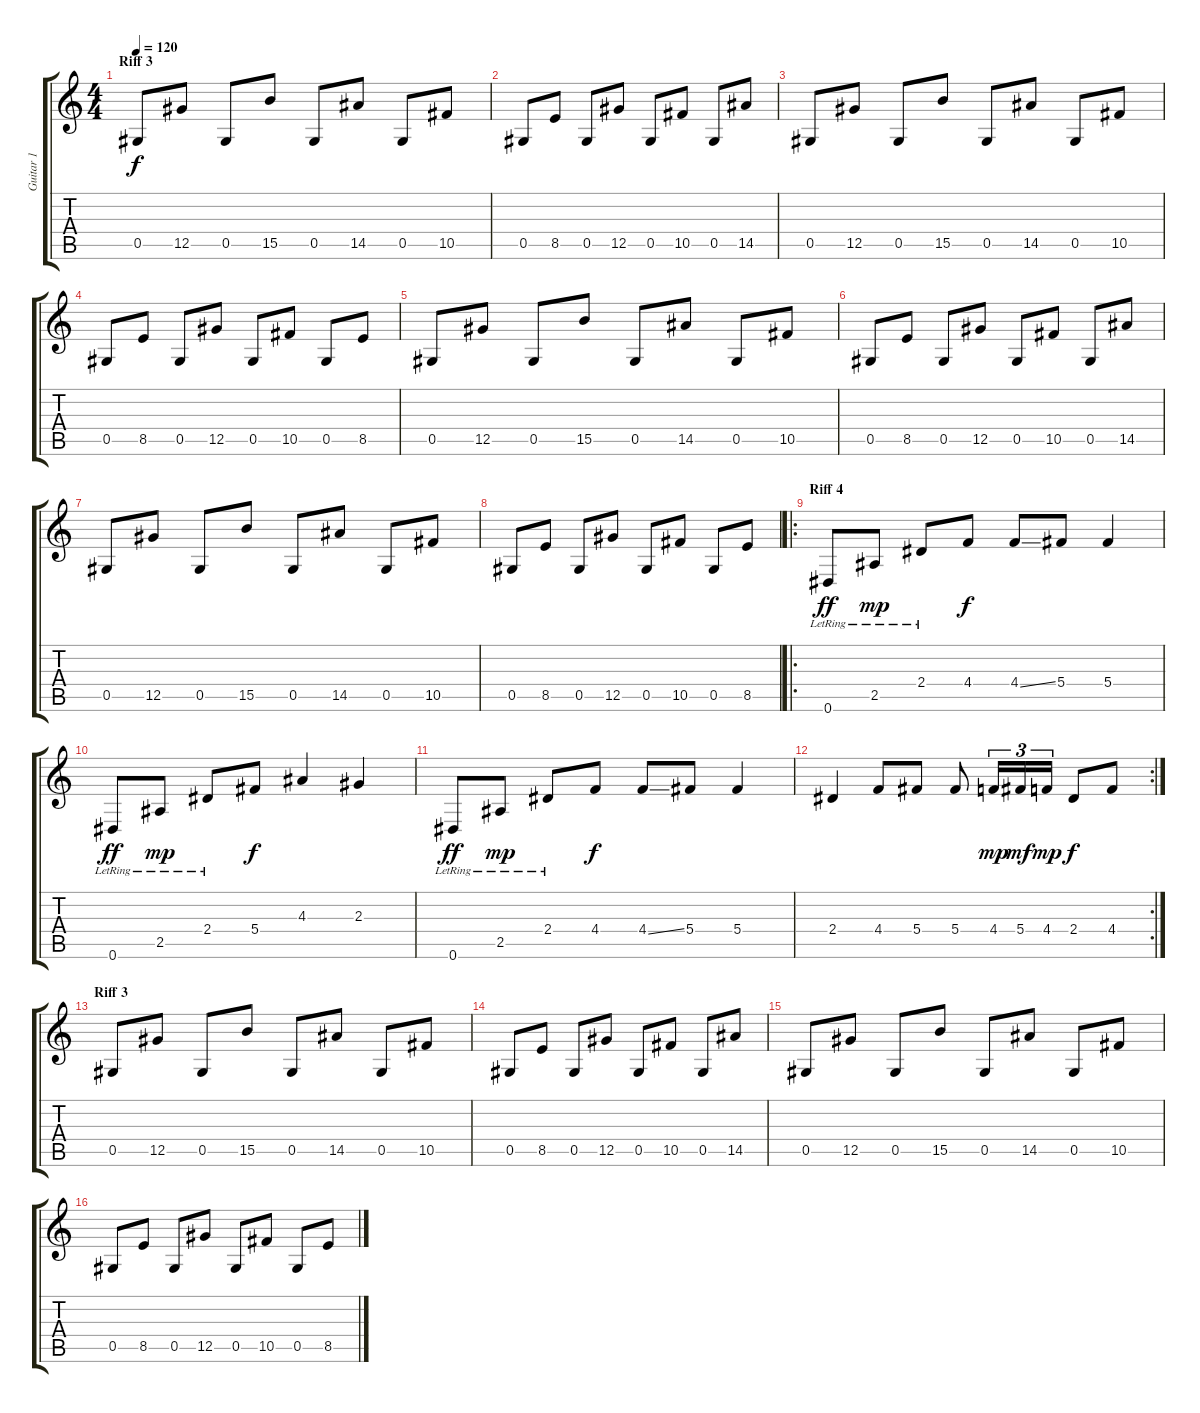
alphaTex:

\track ("Guitar 1" "Guitar 1") {instrument acousticguitarsteel}
\staff {score tabs}
\tuning (Eb4 Bb3 Gb3 Db3 Ab2 Eb2) {hide}
\ts (4 4)
\section ("" "Riff 3")
\tempo 120
\clef g2
\ks c
0.5.8{dy f} 12.5.8 0.5.8 15.5.8 0.5.8 14.5.8 0.5.8 10.5.8 |
0.5.8 8.5.8 0.5.8 12.5.8 0.5.8 10.5.8 0.5.8 14.5.8 |
0.5.8 12.5.8 0.5.8 15.5.8 0.5.8 14.5.8 0.5.8 10.5.8 |
0.5.8 8.5.8 0.5.8 12.5.8 0.5.8 10.5.8 0.5.8 8.5.8 |
0.5.8 12.5.8 0.5.8 15.5.8 0.5.8 14.5.8 0.5.8 10.5.8 |
0.5.8 8.5.8 0.5.8 12.5.8 0.5.8 10.5.8 0.5.8 14.5.8 |
0.5.8 12.5.8 0.5.8 15.5.8 0.5.8 14.5.8 0.5.8 10.5.8 |
0.5.8 8.5.8 0.5.8 12.5.8 0.5.8 10.5.8 0.5.8 8.5.8 |
\ro
\section ("" "Riff 4")
0.6{lr}.8{dy ff} 2.5{lr}.8{dy mp} 2.4{lr}.8 4.4.8{dy f} 4.4{ss}.8 5.4.8 5.4.4 |
0.6{lr}.8{dy ff} 2.5{lr}.8{dy mp} 2.4{lr}.8 5.4.8{dy f} 4.3.4 2.3.4 |
0.6{lr}.8{dy ff} 2.5{lr}.8{dy mp} 2.4{lr}.8 4.4.8{dy f} 4.4{ss}.8 5.4.8 5.4.4 |
\rc 2
2.4.4 4.4.8 5.4.8 5.4.8 4.4.16{tu (3 2) dy mp} 5.4.16{tu (3 2) dy mf} 4.4.16{tu (3 2) dy mp} 2.4.8{dy f} 4.4.8 |
\section ("" "Riff 3")
0.5.8 12.5.8 0.5.8 15.5.8 0.5.8 14.5.8 0.5.8 10.5.8 |
0.5.8 8.5.8 0.5.8 12.5.8 0.5.8 10.5.8 0.5.8 14.5.8 |
0.5.8 12.5.8 0.5.8 15.5.8 0.5.8 14.5.8 0.5.8 10.5.8 |
0.5.8 8.5.8 0.5.8 12.5.8 0.5.8 10.5.8 0.5.8 8.5.8
